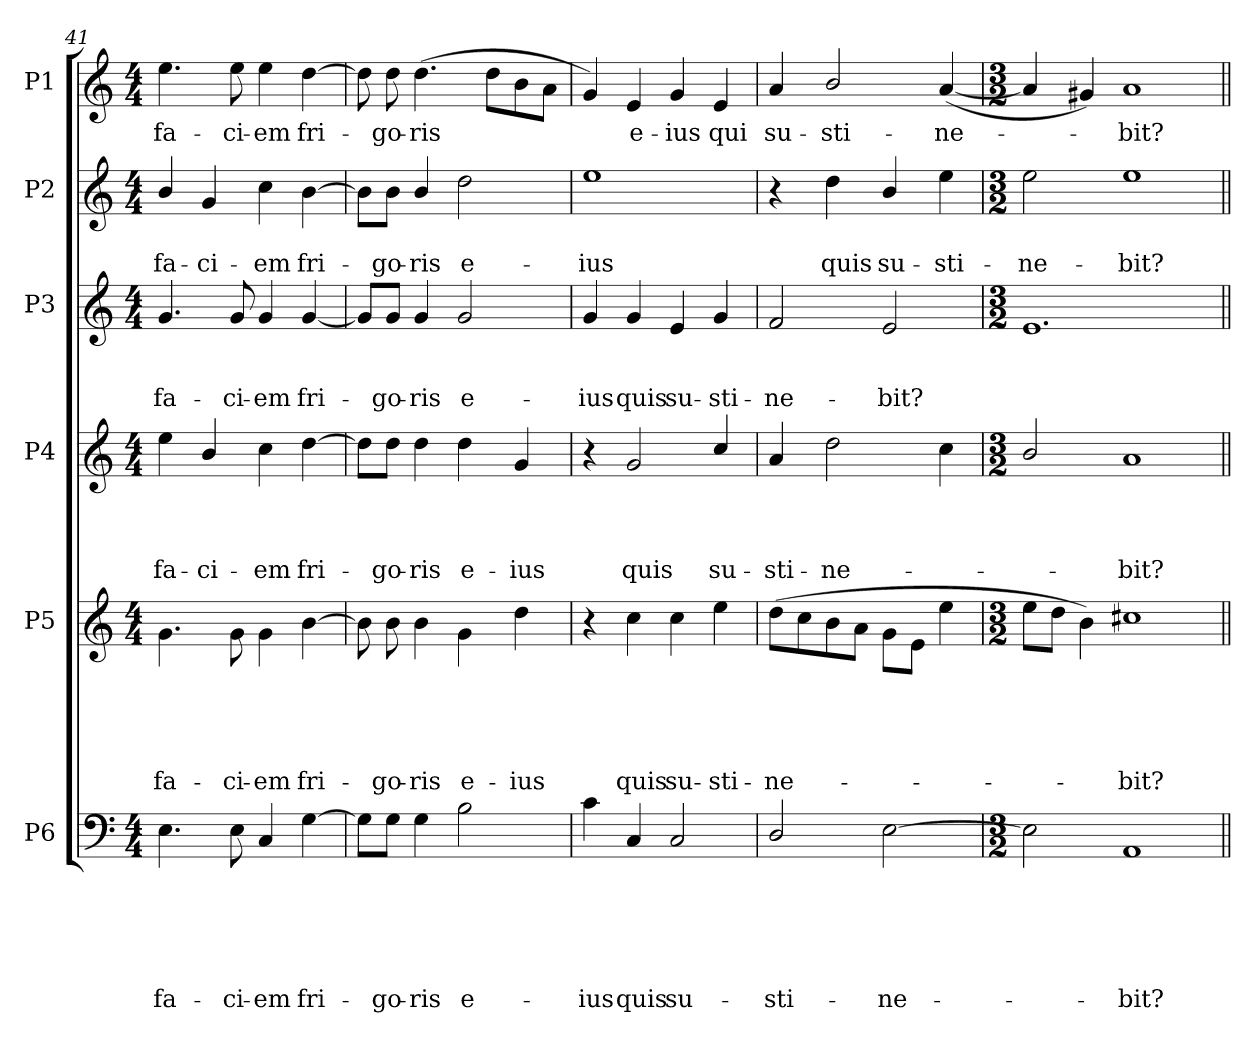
**kern	**text	**text	**text	**text	**text	**text	**kern	**text	**text	**text	**text	**text	**kern	**text	**text	**text	**text	**kern	**text	**text	**text	**kern	**text	**text	**kern	**text
*part6	*part6	*part6	*part6	*part6	*part6	*part6	*part5	*part5	*part5	*part5	*part5	*part5	*part4	*part4	*part4	*part4	*part4	*part3	*part3	*part3	*part3	*part2	*part2	*part2	*part1	*part1
*staff6	*staff6	*staff6	*staff6	*staff6	*staff6	*staff6	*staff5	*staff5	*staff5	*staff5	*staff5	*staff5	*staff4	*staff4	*staff4	*staff4	*staff4	*staff3	*staff3	*staff3	*staff3	*staff2	*staff2	*staff2	*staff1	*staff1
*I"P6	*	*	*	*	*	*	*I"P5	*	*	*	*	*	*I"P4	*	*	*	*	*I"P3	*	*	*	*I"P2	*	*	*I"P1	*
*clefF4	*	*	*	*	*	*	*clefG2	*	*	*	*	*	*clefG2	*	*	*	*	*clefG2	*	*	*	*clefG2	*	*	*clefG2	*
*	*	*	*	*	*	*	*ITrd7c12	*	*	*	*	*	*ITrd7c12	*	*	*	*	*	*	*	*	*	*	*	*	*
*k[]	*	*	*	*	*	*	*k[]	*	*	*	*	*	*k[]	*	*	*	*	*k[]	*	*	*	*k[]	*	*	*k[]	*
*C:	*	*	*	*	*	*	*C:	*	*	*	*	*	*C:	*	*	*	*	*C:	*	*	*	*C:	*	*	*C:	*
*M4/4	*	*	*	*	*	*	*M4/4	*	*	*	*	*	*M4/4	*	*	*	*	*M4/4	*	*	*	*M4/4	*	*	*M4/4	*
=41	=41	=41	=41	=41	=41	=41	=41	=41	=41	=41	=41	=41	=41	=41	=41	=41	=41	=41	=41	=41	=41	=41	=41	=41	=41	=41
!	!	!	!	!	!	!LO:LY:b	!	!	!	!	!	!LO:LY:b	!	!	!	!	!LO:LY:b	!	!	!	!LO:LY:b	!	!	!LO:LY:b	!	!LO:LY:b
4.E\	.	.	.	.	.	fa-	4.G\	.	.	.	.	fa-	4e\	.	.	.	fa-	4.g/	.	.	fa-	4b/	.	fa-	4.ee\	fa-
!	!	!	!	!	!	!	!	!	!	!	!	!	!	!	!	!	!LO:LY:b	!	!	!	!	!	!	!LO:LY:b	!	!
.	.	.	.	.	.	.	.	.	.	.	.	.	4B/	.	.	.	-ci-	.	.	.	.	4g/	.	-ci-	.	.
!	!	!	!	!	!	!LO:LY:b	!	!	!	!	!	!LO:LY:b	!	!	!	!	!	!	!	!	!LO:LY:b	!	!	!	!	!LO:LY:b
8E\	.	.	.	.	.	-ci-	8G\	.	.	.	.	-ci-	.	.	.	.	.	8g/	.	.	-ci-	.	.	.	8ee\	-ci-
!	!	!	!	!	!	!LO:LY:b	!	!	!	!	!	!LO:LY:b	!	!	!	!	!LO:LY:b	!	!	!	!LO:LY:b	!	!	!LO:LY:b	!	!LO:LY:b
4C/	.	.	.	.	.	-em	4G\	.	.	.	.	-em	4c\	.	.	.	-em	4g/	.	.	-em	4cc\	.	-em	4ee\	-em
!	!	!	!	!	!	!LO:LY:b	!	!	!	!	!	!LO:LY:b	!	!	!	!	!LO:LY:b	!	!	!	!LO:LY:b	!	!	!LO:LY:b	!	!LO:LY:b
[>4G\	.	.	.	.	.	fri-	[>4B\	.	.	.	.	fri-	[>4d\	.	.	.	fri-	[<4g/	.	.	fri-	[>4b\	.	fri-	[>4dd\	fri-
!!LO:PB:g=z
=42	=42	=42	=42	=42	=42	=42	=42	=42	=42	=42	=42	=42	=42	=42	=42	=42	=42	=42	=42	=42	=42	=42	=42	=42	=42	=42
8G\L]	.	.	.	.	.	.	8B\]	.	.	.	.	.	8d\L]	.	.	.	.	8g/L]	.	.	.	8b\L]	.	.	8dd\]	.
!	!	!	!	!	!	!LO:LY:b	!	!	!	!	!	!LO:LY:b	!	!	!	!	!LO:LY:b	!	!	!	!LO:LY:b	!	!	!LO:LY:b	!	!LO:LY:b
8G\J	.	.	.	.	.	-go-	8B\	.	.	.	.	-go-	8d\J	.	.	.	-go-	8g/J	.	.	-go-	8b\J	.	-go-	8dd\	-go-
!	!	!	!	!	!	!LO:LY:b	!	!	!	!	!	!LO:LY:b	!	!	!	!	!LO:LY:b	!	!	!	!LO:LY:b	!	!	!LO:LY:b	!	!LO:LY:b
4G\	.	.	.	.	.	-ris	4B\	.	.	.	.	-ris	4d\	.	.	.	-ris	4g/	.	.	-ris	4b/	.	-ris	(>4.dd\	-ris
!	!	!	!	!	!	!LO:LY:b	!	!	!	!	!	!LO:LY:b	!	!	!	!	!LO:LY:b	!	!	!	!LO:LY:b	!	!	!LO:LY:b	!	!
2B\	.	.	.	.	.	e-	4G\	.	.	.	.	e-	4d\	.	.	.	e-	2g/	.	.	e-	2dd\	.	e-	.	.
.	.	.	.	.	.	.	.	.	.	.	.	.	.	.	.	.	.	.	.	.	.	.	.	.	8dd\L	.
!	!	!	!	!	!	!	!	!	!	!	!	!LO:LY:b	!	!	!	!	!LO:LY:b	!	!	!	!	!	!	!	!	!
.	.	.	.	.	.	.	4d\	.	.	.	.	-ius	4G/	.	.	.	-ius	.	.	.	.	.	.	.	8b\	.
.	.	.	.	.	.	.	.	.	.	.	.	.	.	.	.	.	.	.	.	.	.	.	.	.	8a\J	.
=43	=43	=43	=43	=43	=43	=43	=43	=43	=43	=43	=43	=43	=43	=43	=43	=43	=43	=43	=43	=43	=43	=43	=43	=43	=43	=43
!	!	!	!	!	!	!LO:LY:b	!	!	!	!	!	!	!	!	!	!	!	!	!	!	!LO:LY:b	!	!	!LO:LY:b	!	!
4c\	.	.	.	.	.	-ius	4r	.	.	.	.	.	4r	.	.	.	.	4g/	.	.	-ius	1ee	.	-ius	4g/)	.
!	!	!	!	!	!	!LO:LY:b	!	!	!	!	!	!LO:LY:b	!	!	!	!	!LO:LY:b	!	!	!	!LO:LY:b	!	!	!	!	!LO:LY:b
4C/	.	.	.	.	.	quis	4c\	.	.	.	.	quis	2G/	.	.	.	quis	4g/	.	.	quis	.	.	.	4e/	e-
!	!	!	!	!	!	!LO:LY:b	!	!	!	!	!	!LO:LY:b	!	!	!	!	!	!	!	!	!LO:LY:b	!	!	!	!	!LO:LY:b
2C/	.	.	.	.	.	su-	4c\	.	.	.	.	su-	.	.	.	.	.	4e/	.	.	su-	.	.	.	4g/	-ius
!	!	!	!	!	!	!	!	!	!	!	!	!LO:LY:b	!	!	!	!	!LO:LY:b	!	!	!	!LO:LY:b	!	!	!	!	!LO:LY:b
.	.	.	.	.	.	.	4e\	.	.	.	.	-sti-	4c/	.	.	.	su-	4g/	.	.	-sti-	.	.	.	4e/	qui
=44	=44	=44	=44	=44	=44	=44	=44	=44	=44	=44	=44	=44	=44	=44	=44	=44	=44	=44	=44	=44	=44	=44	=44	=44	=44	=44
!	!	!	!	!	!	!LO:LY:b	!	!	!	!	!	!LO:LY:b	!	!	!	!	!LO:LY:b	!	!	!	!LO:LY:b	!	!	!	!	!LO:LY:b
2D/	.	.	.	.	.	-sti-	(>8d\L	.	.	.	.	-ne-	4A/	.	.	.	-sti-	2f/	.	.	-ne-	4r	.	.	4a/	su-
.	.	.	.	.	.	.	8c\	.	.	.	.	.	.	.	.	.	.	.	.	.	.	.	.	.	.	.
!	!	!	!	!	!	!	!	!	!	!	!	!	!	!	!	!	!LO:LY:b	!	!	!	!	!	!	!LO:LY:b	!	!LO:LY:b
.	.	.	.	.	.	.	8B\	.	.	.	.	.	2d\	.	.	.	-ne-	.	.	.	.	4dd\	.	quis	2b/	-sti-
.	.	.	.	.	.	.	8A\J	.	.	.	.	.	.	.	.	.	.	.	.	.	.	.	.	.	.	.
!	!	!	!	!	!	!LO:LY:b	!	!	!	!	!	!	!	!	!	!	!	!	!	!	!LO:LY:b	!	!	!LO:LY:b	!	!
[>2E\	.	.	.	.	.	-ne-	8G\L	.	.	.	.	.	.	.	.	.	.	2e/	.	.	-bit?	4b/	.	su-	.	.
.	.	.	.	.	.	.	8E\J	.	.	.	.	.	.	.	.	.	.	.	.	.	.	.	.	.	.	.
!	!	!	!	!	!	!	!	!	!	!	!	!	!	!	!	!	!	!	!	!	!	!	!	!LO:LY:b	!	!LO:LY:b
.	.	.	.	.	.	.	4e\	.	.	.	.	.	4c\	.	.	.	.	.	.	.	.	4ee\	.	-sti-	(<[<4a/	-ne-
=45	=45	=45	=45	=45	=45	=45	=45	=45	=45	=45	=45	=45	=45	=45	=45	=45	=45	=45	=45	=45	=45	=45	=45	=45	=45	=45
*M3/2	*	*	*	*	*	*	*M3/2	*	*	*	*	*	*M3/2	*	*	*	*	*M3/2	*	*	*	*M3/2	*	*	*M3/2	*
!	!	!	!	!	!	!	!	!	!	!	!	!	!	!	!	!	!	!	!	!	!	!	!	!LO:LY:b	!	!
2E\]	.	.	.	.	.	.	8e\L	.	.	.	.	.	2B/	.	.	.	.	1.e	.	.	.	2ee\	.	-ne-	4a/]	.
.	.	.	.	.	.	.	8d\J	.	.	.	.	.	.	.	.	.	.	.	.	.	.	.	.	.	.	.
.	.	.	.	.	.	.	4B\)	.	.	.	.	.	.	.	.	.	.	.	.	.	.	.	.	.	4g#X/)	.
!	!	!	!	!	!	!LO:LY:b	!	!	!	!	!	!LO:LY:b	!	!	!	!	!LO:LY:b	!	!	!	!	!	!	!LO:LY:b	!	!LO:LY:b
1AA	.	.	.	.	.	-bit?	1c#X	.	.	.	.	-bit?	1A	.	.	.	-bit?	.	.	.	.	1ee	.	-bit?	1a	-bit?
=||	=||	=||	=||	=||	=||	=||	=||	=||	=||	=||	=||	=||	=||	=||	=||	=||	=||	=||	=||	=||	=||	=||	=||	=||	=||	=||
*-	*-	*-	*-	*-	*-	*-	*-	*-	*-	*-	*-	*-	*-	*-	*-	*-	*-	*-	*-	*-	*-	*-	*-	*-	*-	*-
